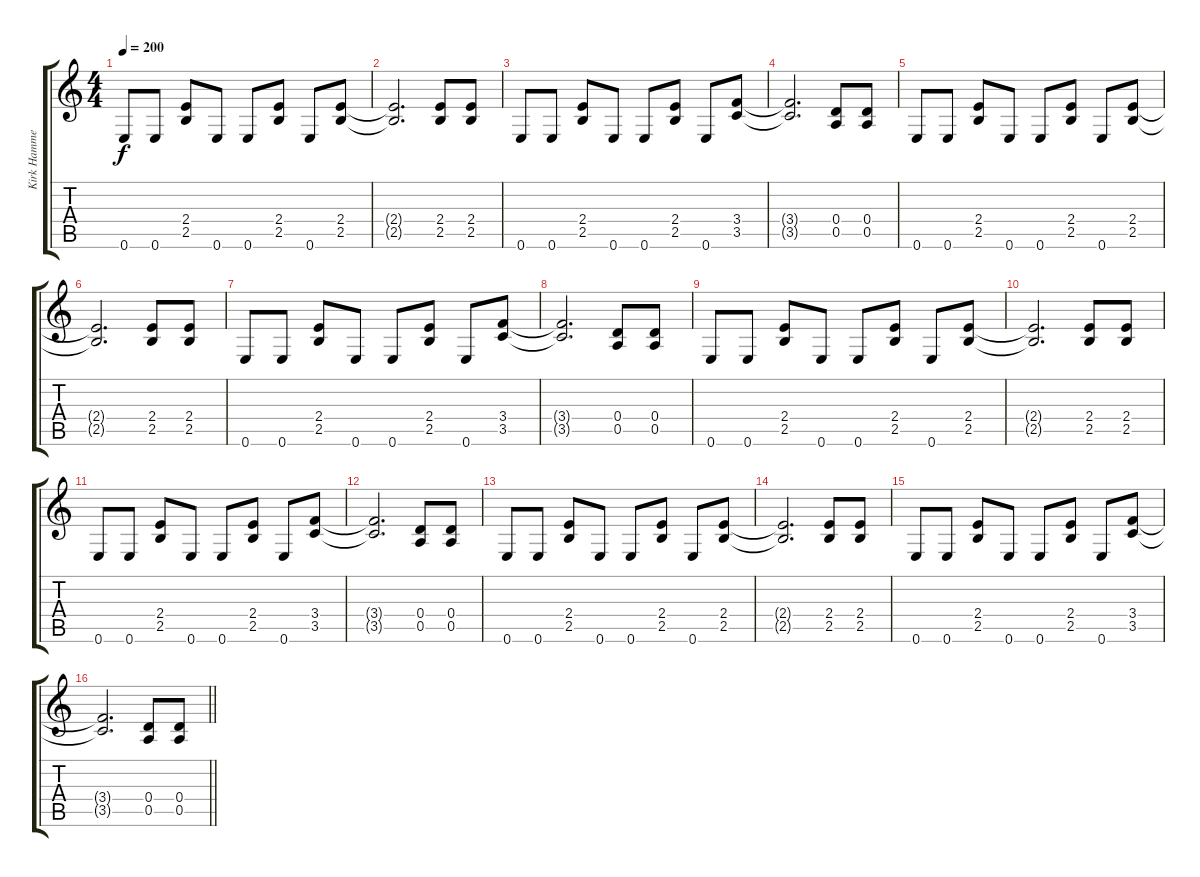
\track ("Kirk Hammet (Guitar)" "Kirk Hamme") {instrument distortionguitar}
\staff {score tabs}
\tuning (E4 B3 G3 D3 A2 E2) {hide}
\ts (4 4)
\tempo 200
\clef g2
\ks c
0.6.8{dy f} 0.6.8 (2.4 2.5).8 0.6.8 0.6.8 (2.4 2.5).8 0.6.8 (2.4 2.5).8 |
(2.4{t} 2.5{t}).2{d} (2.4 2.5).8 (2.4 2.5).8 |
0.6.8 0.6.8 (2.4 2.5).8 0.6.8 0.6.8 (2.4 2.5).8 0.6.8 (3.4 3.5).8 |
(3.4{t} 3.5{t}).2{d} (0.4 0.5).8 (0.4 0.5).8 |
0.6.8 0.6.8 (2.4 2.5).8 0.6.8 0.6.8 (2.4 2.5).8 0.6.8 (2.4 2.5).8 |
(2.4{t} 2.5{t}).2{d} (2.4 2.5).8 (2.4 2.5).8 |
0.6.8 0.6.8 (2.4 2.5).8 0.6.8 0.6.8 (2.4 2.5).8 0.6.8 (3.4 3.5).8 |
(3.4{t} 3.5{t}).2{d} (0.4 0.5).8 (0.4 0.5).8 |
0.6.8 0.6.8 (2.4 2.5).8 0.6.8 0.6.8 (2.4 2.5).8 0.6.8 (2.4 2.5).8 |
(2.4{t} 2.5{t}).2{d} (2.4 2.5).8 (2.4 2.5).8 |
0.6.8 0.6.8 (2.4 2.5).8 0.6.8 0.6.8 (2.4 2.5).8 0.6.8 (3.4 3.5).8 |
(3.4{t} 3.5{t}).2{d} (0.4 0.5).8 (0.4 0.5).8 |
0.6.8 0.6.8 (2.4 2.5).8 0.6.8 0.6.8 (2.4 2.5).8 0.6.8 (2.4 2.5).8 |
(2.4{t} 2.5{t}).2{d} (2.4 2.5).8 (2.4 2.5).8 |
0.6.8 0.6.8 (2.4 2.5).8 0.6.8 0.6.8 (2.4 2.5).8 0.6.8 (3.4 3.5).8 |
\barLineRight lightlight
(3.4{t} 3.5{t}).2{d} (0.4 0.5).8 (0.4 0.5).8
